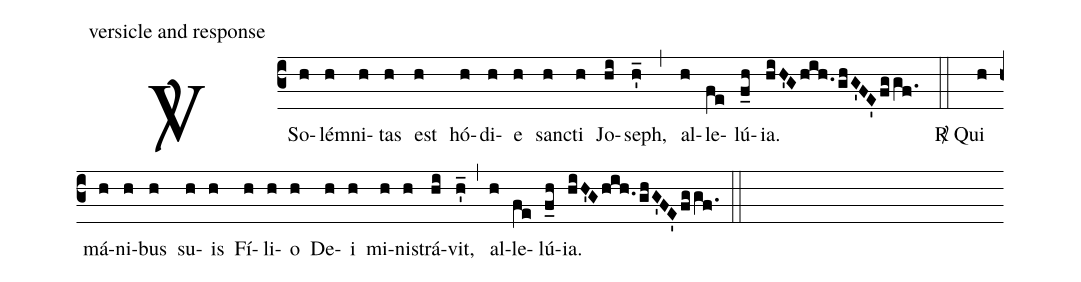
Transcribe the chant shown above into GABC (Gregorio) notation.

office-part: versicle and response;
def-m1:\ifx\vrlinebreak\undefined\else\if\vrlinebreak T;
def-m2:\fi\fi;
%%
% The syntax in this part is called gabc. Please refer to http://home.gna.org/gregorio/gabc/#basis

(c3)<sp>V/</sp>~So(h)lém(h)ni(h)tas(h) est(h) hó(h)di(h)e(h) san(h)cti(h) Jo(hi)seph,(h'_) (,) al(h)le(fe)lú(f_h)ia.(hiH'Ghih.ghG'FE'fggf.) (::[em1]Z[em2])
<sp>R/</sp>~Qui(h) má(h)ni(h)bus(h) su(h)is(h) Fí(h)li(h)o(h) De(h)i(h) mi(h)ni(h)strá(hi)vit,(h'_) (,) al(h)le(fe)lú(f_h)ia.(hiH'Ghih.ghG'FE'fggf.) (::)
